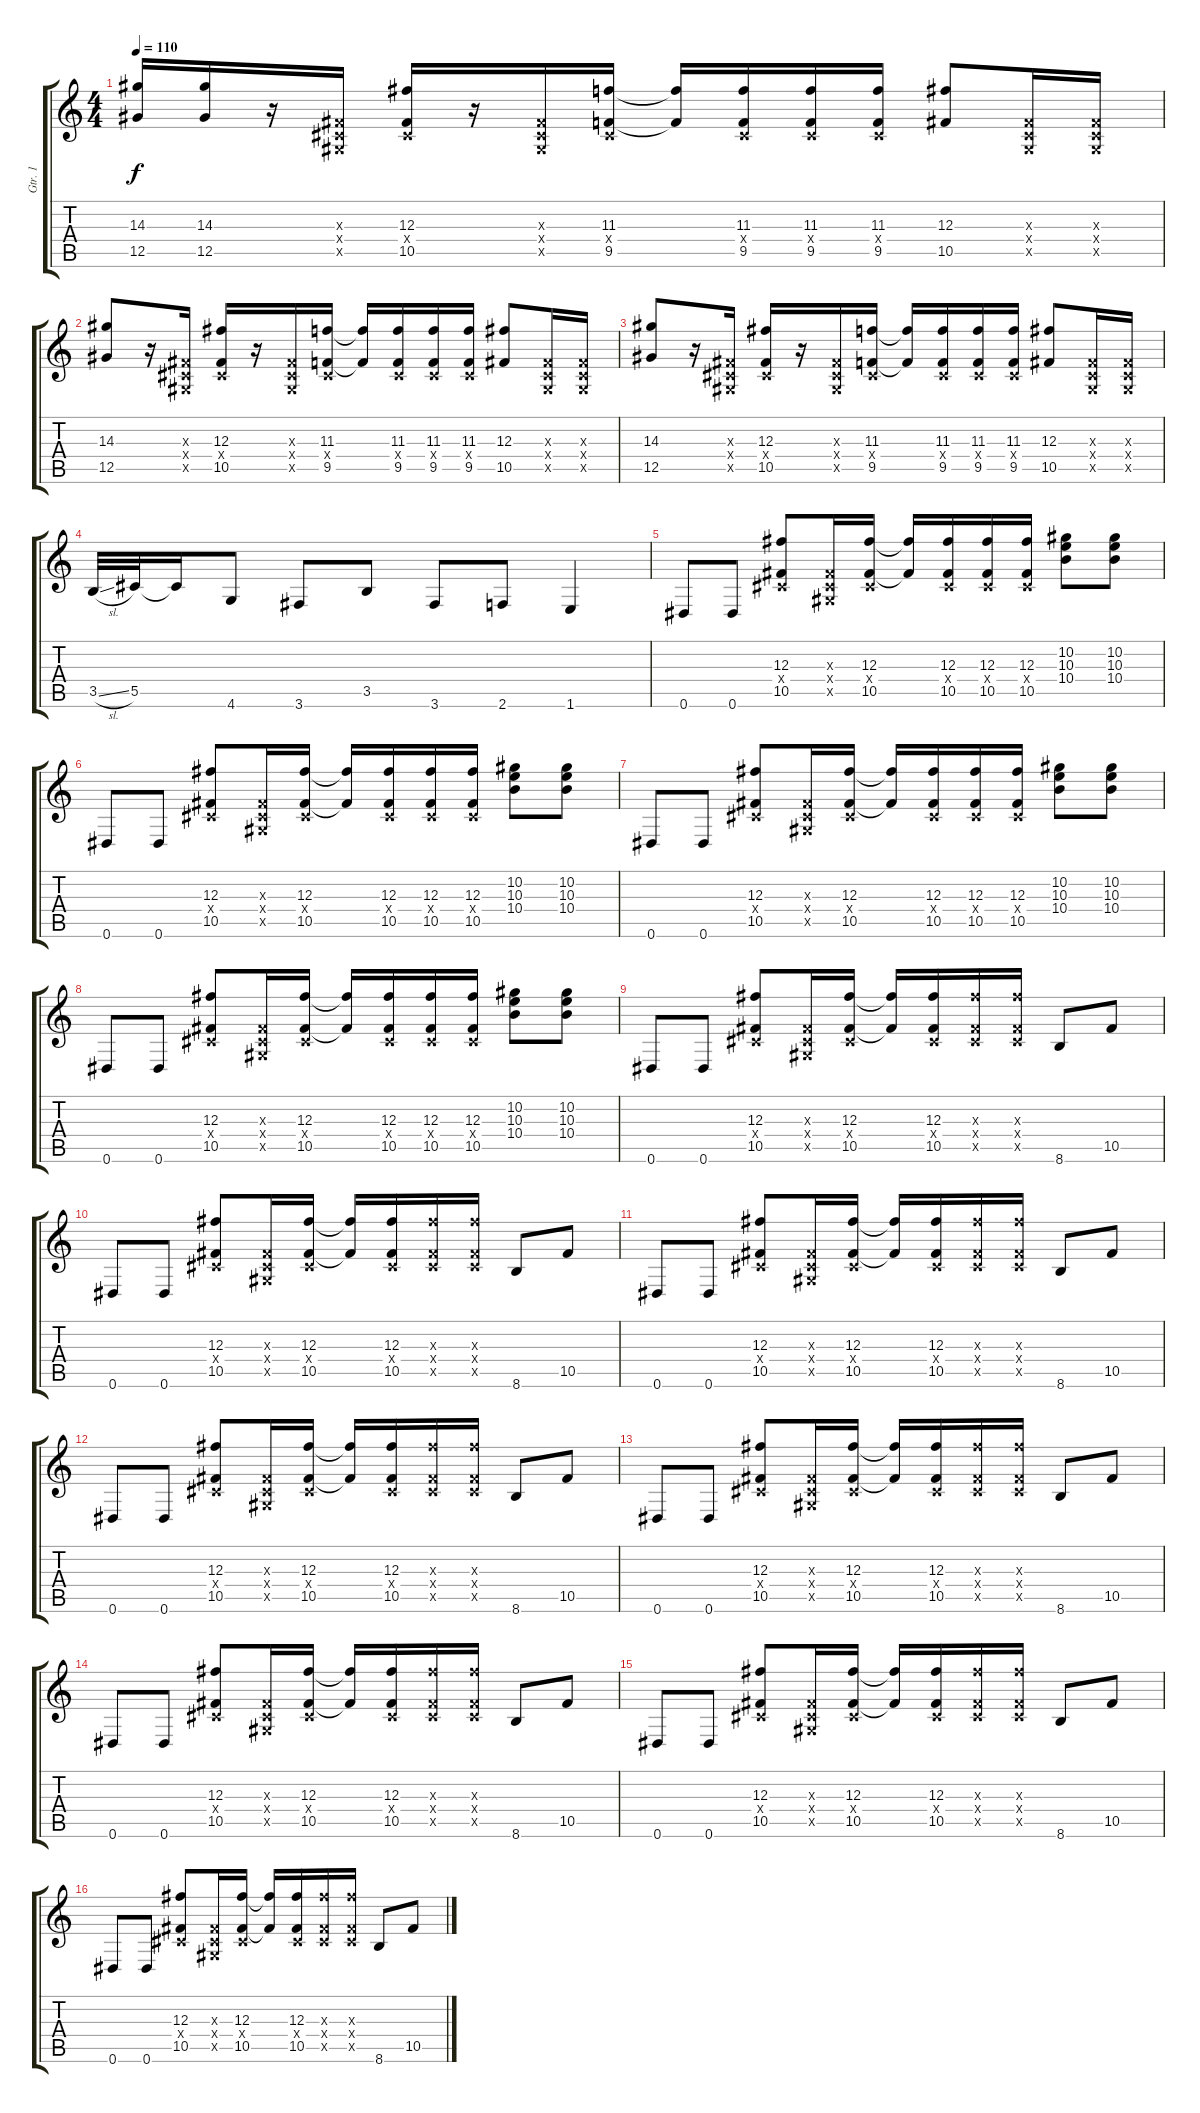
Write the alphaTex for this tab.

\track ("Gtr. 1" "Gtr. 1") {instrument distortionguitar}
\staff {score tabs}
\tuning (Eb4 Bb3 Gb3 Db3 Ab2 Eb2) {hide}
\ts (4 4)
\tempo 110
\clef g2
\ks c
(14.3 12.5).16{dy f} (14.3 12.5).16 r.16 (0.3{x} 0.4{x} 0.5{x}).16 (12.3 0.4{x} 10.5).16 r.16 (0.3{x} 0.4{x} 0.5{x}).16 (11.3 0.4{x} 9.5).16 (11.3{t} 9.5{t}).16 (11.3 0.4{x} 9.5).16 (11.3 0.4{x} 9.5).16 (11.3 0.4{x} 9.5).16 (12.3 10.5).8 (0.3{x} 0.4{x} 0.5{x}).16 (0.3{x} 0.4{x} 0.5{x}).16 |
(14.3 12.5).8 r.16 (0.3{x} 0.4{x} 0.5{x}).16 (12.3 0.4{x} 10.5).16 r.16 (0.3{x} 0.4{x} 0.5{x}).16 (11.3 0.4{x} 9.5).16 (11.3{t} 9.5{t}).16 (11.3 0.4{x} 9.5).16 (11.3 0.4{x} 9.5).16 (11.3 0.4{x} 9.5).16 (12.3 10.5).8 (0.3{x} 0.4{x} 0.5{x}).16 (0.3{x} 0.4{x} 0.5{x}).16 |
(14.3 12.5).8 r.16 (0.3{x} 0.4{x} 0.5{x}).16 (12.3 0.4{x} 10.5).16 r.16 (0.3{x} 0.4{x} 0.5{x}).16 (11.3 0.4{x} 9.5).16 (11.3{t} 9.5{t}).16 (11.3 0.4{x} 9.5).16 (11.3 0.4{x} 9.5).16 (11.3 0.4{x} 9.5).16 (12.3 10.5).8 (0.3{x} 0.4{x} 0.5{x}).16 (0.3{x} 0.4{x} 0.5{x}).16 |
3.5{sl}.32 5.5.32 5.5{t}.16 4.6.8 3.6.8 3.5.8 3.6.8 2.6.8 1.6.4 |
0.6.8 0.6.8 (12.3 0.4{x} 10.5).8 (0.3{x} 0.4{x} 0.5{x}).16 (12.3 0.4{x} 10.5).16 (12.3{t} 10.5{t}).16 (12.3 0.4{x} 10.5).16 (12.3 0.4{x} 10.5).16 (12.3 0.4{x} 10.5).16 (10.2 10.3 10.4).8 (10.2 10.3 10.4).8 |
0.6.8 0.6.8 (12.3 0.4{x} 10.5).8 (0.3{x} 0.4{x} 0.5{x}).16 (12.3 0.4{x} 10.5).16 (12.3{t} 10.5{t}).16 (12.3 0.4{x} 10.5).16 (12.3 0.4{x} 10.5).16 (12.3 0.4{x} 10.5).16 (10.2 10.3 10.4).8 (10.2 10.3 10.4).8 |
0.6.8 0.6.8 (12.3 0.4{x} 10.5).8 (0.3{x} 0.4{x} 0.5{x}).16 (12.3 0.4{x} 10.5).16 (12.3{t} 10.5{t}).16 (12.3 0.4{x} 10.5).16 (12.3 0.4{x} 10.5).16 (12.3 0.4{x} 10.5).16 (10.2 10.3 10.4).8 (10.2 10.3 10.4).8 |
0.6.8 0.6.8 (12.3 0.4{x} 10.5).8 (0.3{x} 0.4{x} 0.5{x}).16 (12.3 0.4{x} 10.5).16 (12.3{t} 10.5{t}).16 (12.3 0.4{x} 10.5).16 (12.3 0.4{x} 10.5).16 (12.3 0.4{x} 10.5).16 (10.2 10.3 10.4).8 (10.2 10.3 10.4).8 |
0.6.8 0.6.8 (12.3 0.4{x} 10.5).8 (0.3{x} 0.4{x} 0.5{x}).16 (12.3 0.4{x} 10.5).16 (12.3{t} 10.5{t}).16 (12.3 0.4{x} 10.5).16 (12.3{x} 0.4{x} 10.5{x}).16 (12.3{x} 0.4{x} 10.5{x}).16 8.6.8 10.5.8 |
0.6.8 0.6.8 (12.3 0.4{x} 10.5).8 (0.3{x} 0.4{x} 0.5{x}).16 (12.3 0.4{x} 10.5).16 (12.3{t} 10.5{t}).16 (12.3 0.4{x} 10.5).16 (12.3{x} 0.4{x} 10.5{x}).16 (12.3{x} 0.4{x} 10.5{x}).16 8.6.8 10.5.8 |
0.6.8 0.6.8 (12.3 0.4{x} 10.5).8 (0.3{x} 0.4{x} 0.5{x}).16 (12.3 0.4{x} 10.5).16 (12.3{t} 10.5{t}).16 (12.3 0.4{x} 10.5).16 (12.3{x} 0.4{x} 10.5{x}).16 (12.3{x} 0.4{x} 10.5{x}).16 8.6.8 10.5.8 |
0.6.8 0.6.8 (12.3 0.4{x} 10.5).8 (0.3{x} 0.4{x} 0.5{x}).16 (12.3 0.4{x} 10.5).16 (12.3{t} 10.5{t}).16 (12.3 0.4{x} 10.5).16 (12.3{x} 0.4{x} 10.5{x}).16 (12.3{x} 0.4{x} 10.5{x}).16 8.6.8 10.5.8 |
0.6.8 0.6.8 (12.3 0.4{x} 10.5).8 (0.3{x} 0.4{x} 0.5{x}).16 (12.3 0.4{x} 10.5).16 (12.3{t} 10.5{t}).16 (12.3 0.4{x} 10.5).16 (12.3{x} 0.4{x} 10.5{x}).16 (12.3{x} 0.4{x} 10.5{x}).16 8.6.8 10.5.8 |
0.6.8 0.6.8 (12.3 0.4{x} 10.5).8 (0.3{x} 0.4{x} 0.5{x}).16 (12.3 0.4{x} 10.5).16 (12.3{t} 10.5{t}).16 (12.3 0.4{x} 10.5).16 (12.3{x} 0.4{x} 10.5{x}).16 (12.3{x} 0.4{x} 10.5{x}).16 8.6.8 10.5.8 |
0.6.8 0.6.8 (12.3 0.4{x} 10.5).8 (0.3{x} 0.4{x} 0.5{x}).16 (12.3 0.4{x} 10.5).16 (12.3{t} 10.5{t}).16 (12.3 0.4{x} 10.5).16 (12.3{x} 0.4{x} 10.5{x}).16 (12.3{x} 0.4{x} 10.5{x}).16 8.6.8 10.5.8 |
0.6.8 0.6.8 (12.3 0.4{x} 10.5).8 (0.3{x} 0.4{x} 0.5{x}).16 (12.3 0.4{x} 10.5).16 (12.3{t} 10.5{t}).16 (12.3 0.4{x} 10.5).16 (12.3{x} 0.4{x} 10.5{x}).16 (12.3{x} 0.4{x} 10.5{x}).16 8.6.8 10.5.8
